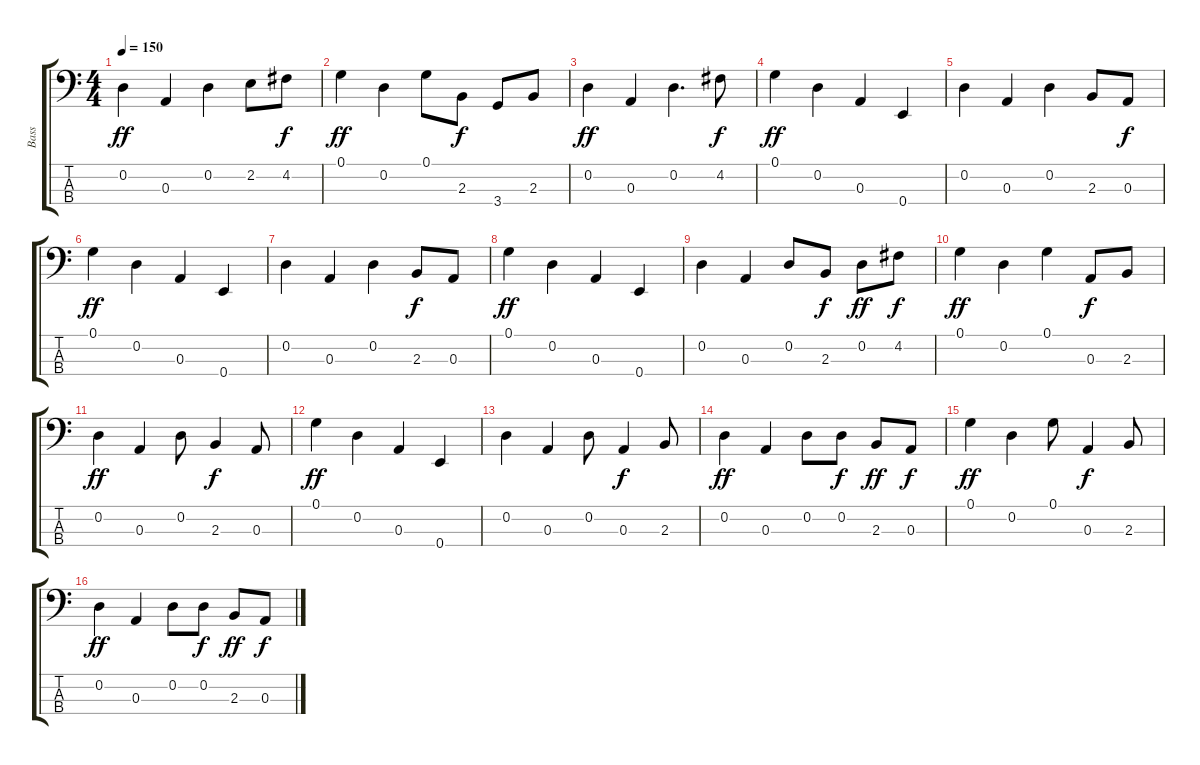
\track ("Bass" "Bass") {instrument fretlessbass}
\staff {score tabs}
\tuning (G2 D2 A1 E1) {hide}
\ts (4 4)
\tempo 150
\clef f4
\ks c
0.2.4{dy ff} 0.3.4 0.2.4 2.2.8 4.2.8{dy f} |
0.1.4{dy ff} 0.2.4 0.1.8 2.3.8{dy f} 3.4.8 2.3.8 |
0.2.4{dy ff} 0.3.4 0.2.4{d} 4.2.8{dy f} |
0.1.4{dy ff} 0.2.4 0.3.4 0.4.4 |
0.2.4 0.3.4 0.2.4 2.3.8 0.3.8{dy f} |
0.1.4{dy ff} 0.2.4 0.3.4 0.4.4 |
0.2.4 0.3.4 0.2.4 2.3.8{dy f} 0.3.8 |
0.1.4{dy ff} 0.2.4 0.3.4 0.4.4 |
0.2.4 0.3.4 0.2.8 2.3.8{dy f} 0.2.8{dy ff} 4.2.8{dy f} |
0.1.4{dy ff} 0.2.4 0.1.4 0.3.8{dy f} 2.3.8 |
0.2.4{dy ff} 0.3.4 0.2.8 2.3.4{dy f} 0.3.8 |
0.1.4{dy ff} 0.2.4 0.3.4 0.4.4 |
0.2.4 0.3.4 0.2.8 0.3.4{dy f} 2.3.8 |
0.2.4{dy ff} 0.3.4 0.2.8 0.2.8{dy f} 2.3.8{dy ff} 0.3.8{dy f} |
0.1.4{dy ff} 0.2.4 0.1.8 0.3.4{dy f} 2.3.8 |
0.2.4{dy ff} 0.3.4 0.2.8 0.2.8{dy f} 2.3.8{dy ff} 0.3.8{dy f}
